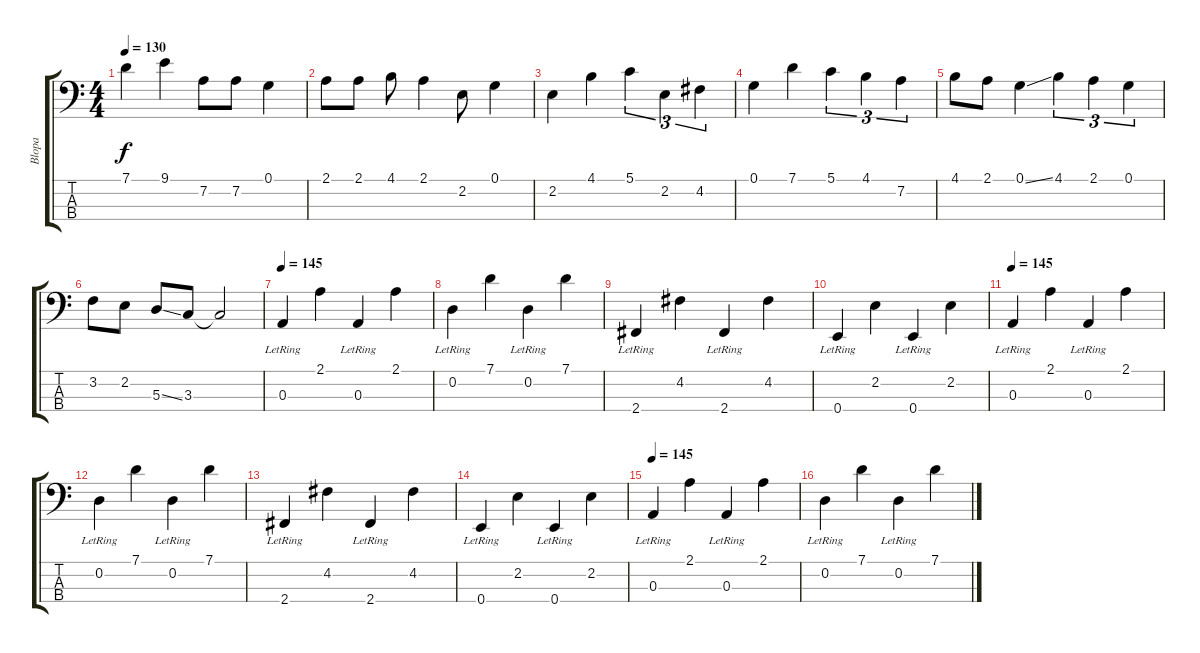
\track ("Blopa" "Blopa") {instrument electricbassfinger}
\staff {score tabs}
\tuning (G2 D2 A1 E1) {hide}
\ts (4 4)
\tempo 130
\clef f4
\ks c
7.1.4{dy f} 9.1.4 7.2.8 7.2.8 0.1.4 |
2.1.8 2.1.8 4.1.8 2.1.4 2.2.8 0.1.4 |
2.2.4 4.1.4 5.1.4{tu (3 2)} 2.2.4{tu (3 2)} 4.2.4{tu (3 2)} |
0.1.4 7.1.4 5.1.4{tu (3 2)} 4.1.4{tu (3 2)} 7.2.4{tu (3 2)} |
4.1.8 2.1.8 0.1{ss}.4 4.1.4{tu (3 2)} 2.1.4{tu (3 2)} 0.1.4{tu (3 2)} |
3.2.8 2.2.8 5.3{ss}.8 3.3.8 3.3{t}.2 |
\tempo 145
0.3{lr}.4 2.1.4 0.3{lr}.4 2.1.4 |
0.2{lr}.4 7.1.4 0.2{lr}.4 7.1.4 |
2.4{lr}.4 4.2.4 2.4{lr}.4 4.2.4 |
0.4{lr}.4 2.2.4 0.4{lr}.4 2.2.4 |
\tempo 145
0.3{lr}.4 2.1.4 0.3{lr}.4 2.1.4 |
0.2{lr}.4 7.1.4 0.2{lr}.4 7.1.4 |
2.4{lr}.4 4.2.4 2.4{lr}.4 4.2.4 |
0.4{lr}.4 2.2.4 0.4{lr}.4 2.2.4 |
\tempo 145
0.3{lr}.4 2.1.4 0.3{lr}.4 2.1.4 |
0.2{lr}.4 7.1.4 0.2{lr}.4 7.1.4
